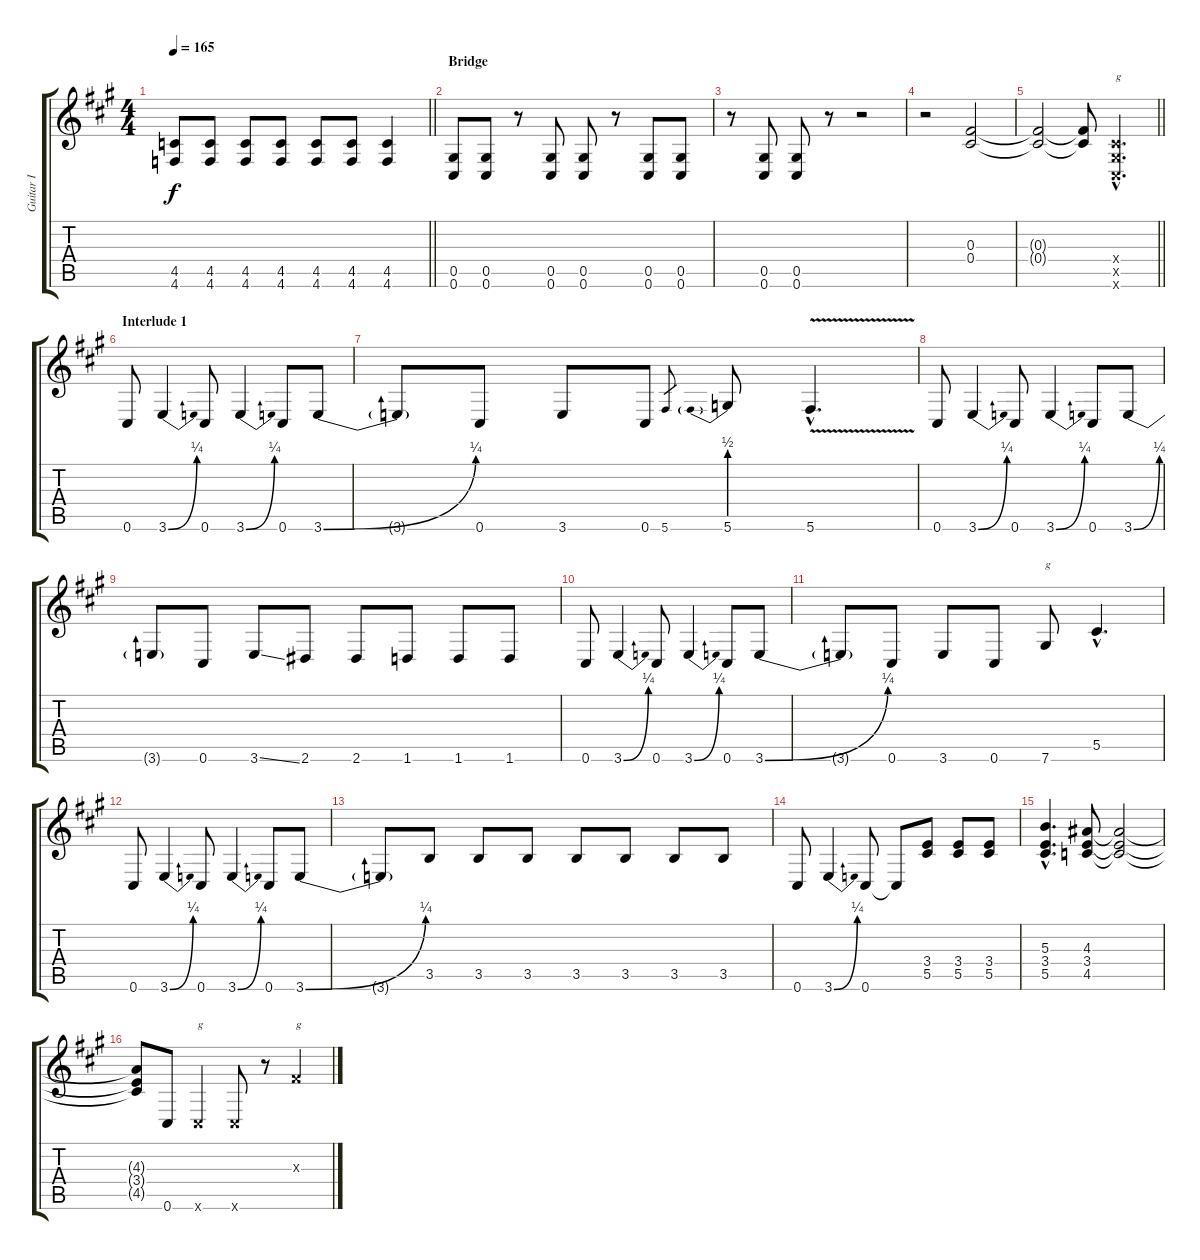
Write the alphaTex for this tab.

\track ("Guitar I" "Guitar I") {instrument distortionguitar}
\staff {score tabs}
\tuning (Eb4 Bb3 Gb3 Db3 Ab2 Db2) {hide}
\ts (4 4)
\tempo 165
\clef g2
\barLineRight lightlight
\ks f#minor
(4.5 4.6).8{dy f} (4.5 4.6).8 (4.5 4.6).8 (4.5 4.6).8 (4.5 4.6).8 (4.5 4.6).8 (4.5 4.6).4 |
\section ("" "Bridge")
(0.5 0.6).8 (0.5 0.6).8 r.8 (0.5 0.6).8 (0.5 0.6).8 r.8 (0.5 0.6).8 (0.5 0.6).8 |
r.8 (0.5 0.6).8 (0.5 0.6).8 r.8 r.2 |
r.2 (0.3 0.4).2 |
\barLineRight lightlight
(0.3{t} 0.4{t}).2 (0.3{t} 0.4{t}).8 (0.4{hac x} 0.5{hac x} 0.6{hac x}).4{d txt "g"} |
\section ("" "Interlude 1")
0.6.8 3.6{be (bend 0 0 60 1)}.4 0.6.8 3.6{be (bend 0 0 60 1)}.4 0.6.8 3.6{be (bend 0 0 60 1)}.8 |
3.6{t}.8 0.6.8 3.6.8 0.6.8 5.6.8{gr} 5.6{be (prebend 0 2 60 2)}.8 5.6{v hac}.4{d} |
0.6.8 3.6{be (bend 0 0 60 1)}.4 0.6.8 3.6{be (bend 0 0 60 1)}.4 0.6.8 3.6{be (bend 0 0 60 1)}.8 |
3.6{t}.8 0.6.8 3.6{ss}.8 2.6.8 2.6.8 1.6.8 1.6.8 1.6.8 |
0.6.8 3.6{be (bend 0 0 60 1)}.4 0.6.8 3.6{be (bend 0 0 60 1)}.4 0.6.8 3.6{be (bend 0 0 60 1)}.8 |
3.6{t}.8 0.6.8 3.6.8 0.6.8 7.6.8{txt "g"} 5.5{hac}.4{d} |
0.6.8 3.6{be (bend 0 0 60 1)}.4 0.6.8 3.6{be (bend 0 0 60 1)}.4 0.6.8 3.6{be (bend 0 0 60 1)}.8 |
3.6{t}.8 3.5.8 3.5.8 3.5.8 3.5.8 3.5.8 3.5.8 3.5.8 |
0.6.8 3.6{be (bend 0 0 60 1)}.4 0.6.8 0.6{t}.8 (3.4 5.5).8 (3.4 5.5).8 (3.4 5.5).8 |
(5.3{hac} 3.4{hac} 5.5{hac}).4{d} (4.3 3.4 4.5).8 (4.3{t} 3.4{t} 4.5{t}).2 |
(4.3{t} 3.4{t} 4.5{t}).8 0.6.8 0.6{x}.4{txt "g"} 0.6{x}.8 r.8 0.3{x}.4{txt "g"}
